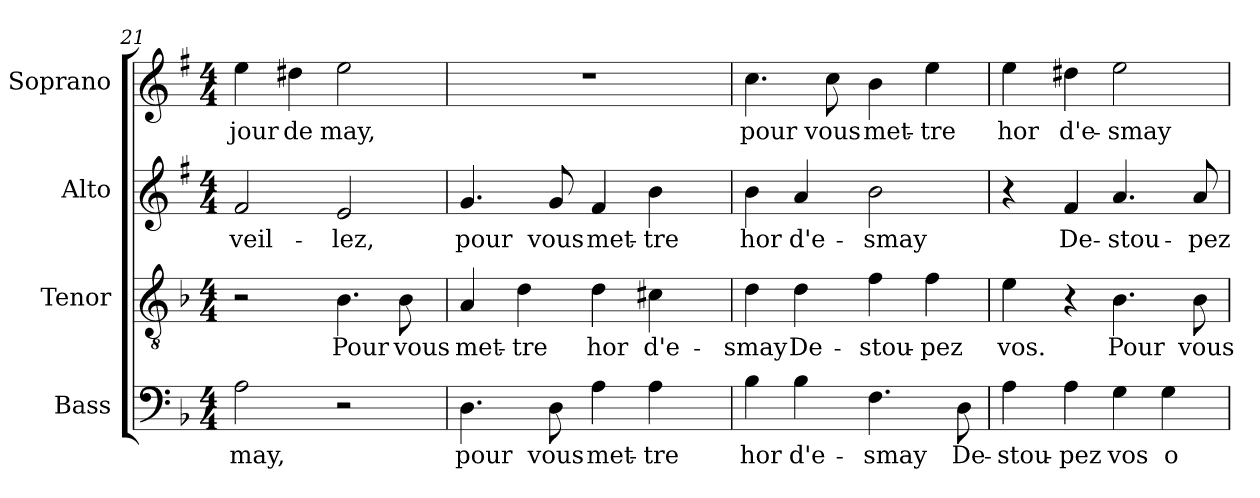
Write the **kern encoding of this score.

**kern	**text	**kern	**text	**kern	**text	**kern	**text
*part4	*part4	*part3	*part3	*part2	*part2	*part1	*part1
*staff4	*staff4	*staff3	*staff3	*staff2	*staff2	*staff1	*staff1
*I"Bass	*	*I"Tenor	*	*I"Alto	*	*I"Soprano	*
*I'Bass	*	*I'Tenor	*	*I'Alto	*	*I'Soprano	*
*clefF4	*	*clefGv2	*	*clefG2	*	*clefG2	*
*	*	*	*	*ITrd1c2	*	*ITrd1c2	*
*k[b-]	*	*k[b-]	*	*k[b-]	*	*k[b-]	*
*d:	*	*d:	*	*d:	*	*d:	*
*M4/4	*	*M4/4	*	*M4/4	*	*M4/4	*
=21	=21	=21	=21	=21	=21	=21	=21
!	!LO:LY:b:color=#000000	!	!	!	!	!	!
!	!	!	!	!	!LO:LY:b:color=#000000	!	!
!	!	!	!	!	!	!	!LO:LY:b:color=#000000
2Ai\	may,	2r	.	2ei/	-veil-	4ddi\	jour
!	!	!	!	!	!	!	!LO:LY:b:color=#000000
.	.	.	.	.	.	4cc#Xi\	de
!	!	!	!LO:LY:b:color=#000000	!	!	!	!
!	!	!	!	!	!LO:LY:b:color=#000000	!	!
!	!	!	!	!	!	!	!LO:LY:b:color=#000000
2r	.	4.B-i\	Pour	2di/	-lez,	2ddi\	may,
!	!	!	!LO:LY:b:color=#000000	!	!	!	!
.	.	8B-i\	vous	.	.	.	.
!!LO:LB:g=z
=22	=22	=22	=22	=22	=22	=22	=22
!	!LO:LY:b:color=#000000	!	!	!	!	!	!
!	!	!	!LO:LY:b:color=#000000	!	!	!	!
!	!	!	!	!	!LO:LY:b:color=#000000	!	!
4.Di\	pour	4Ai/	met-	4.fi/	pour	1r	.
!	!	!	!LO:LY:b:color=#000000	!	!	!	!
.	.	4di\	-tre	.	.	.	.
!	!LO:LY:b:color=#000000	!	!	!	!	!	!
!	!	!	!	!	!LO:LY:b:color=#000000	!	!
8Di\	vous	.	.	8fi/	vous	.	.
!	!LO:LY:b:color=#000000	!	!	!	!	!	!
!	!	!	!LO:LY:b:color=#000000	!	!	!	!
!	!	!	!	!	!LO:LY:b:color=#000000	!	!
4Ai\	met-	4di\	hor	4ei/	met-	.	.
!	!LO:LY:b:color=#000000	!	!	!	!	!	!
!	!	!	!LO:LY:b:color=#000000	!	!	!	!
!	!	!	!	!	!LO:LY:b:color=#000000	!	!
4Ai\	-tre	4c#Xi\	d'e-	4ai\	-tre	.	.
=23	=23	=23	=23	=23	=23	=23	=23
!	!LO:LY:b:color=#000000	!	!	!	!	!	!
!	!	!	!LO:LY:b:color=#000000	!	!	!	!
!	!	!	!	!	!LO:LY:b:color=#000000	!	!
!	!	!	!	!	!	!	!LO:LY:b:color=#000000
4B-i\	hor	4di\	-smay	4ai\	hor	4.b-i\	pour
!	!LO:LY:b:color=#000000	!	!	!	!	!	!
!	!	!	!LO:LY:b:color=#000000	!	!	!	!
!	!	!	!	!	!LO:LY:b:color=#000000	!	!
4B-i\	d'e-	4di\	De-	4gi/	d'e-	.	.
!	!	!	!	!	!	!	!LO:LY:b:color=#000000
.	.	.	.	.	.	8b-i\	vous
!	!LO:LY:b:color=#000000	!	!	!	!	!	!
!	!	!	!LO:LY:b:color=#000000	!	!	!	!
!	!	!	!	!	!LO:LY:b:color=#000000	!	!
!	!	!	!	!	!	!	!LO:LY:b:color=#000000
4.Fi\	-smay	4fi\	-stou-	2ai\	-smay	4ai\	met-
!	!	!	!LO:LY:b:color=#000000	!	!	!	!
!	!	!	!	!	!	!	!LO:LY:b:color=#000000
.	.	4fi\	-pez	.	.	4ddi\	-tre
!	!LO:LY:b:color=#000000	!	!	!	!	!	!
8Di\	De-	.	.	.	.	.	.
=24	=24	=24	=24	=24	=24	=24	=24
!	!LO:LY:b:color=#000000	!	!	!	!	!	!
!	!	!	!LO:LY:b:color=#000000	!	!	!	!
!	!	!	!	!	!	!	!LO:LY:b:color=#000000
4Ai\	-stou-	4ei\	vos.	4r	.	4ddi\	hor
!	!LO:LY:b:color=#000000	!	!	!	!	!	!
!	!	!	!	!	!LO:LY:b:color=#000000	!	!
!	!	!	!	!	!	!	!LO:LY:b:color=#000000
4Ai\	-pez	4r	.	4ei/	De-	4cc#Xi\	d'e-
!	!LO:LY:b:color=#000000	!	!	!	!	!	!
!	!	!	!LO:LY:b:color=#000000	!	!	!	!
!	!	!	!	!	!LO:LY:b:color=#000000	!	!
!	!	!	!	!	!	!	!LO:LY:b:color=#000000
4Gi\	vos	4.B-i\	Pour	4.gi/	-stou-	2ddi\	-smay
!	!LO:LY:b:color=#000000	!	!	!	!	!	!
4Gi\	o-	.	.	.	.	.	.
!	!	!	!LO:LY:b:color=#000000	!	!	!	!
!	!	!	!	!	!LO:LY:b:color=#000000	!	!
.	.	8B-i\	vous	8gi/	-pez	.	.
=	=	=	=	=	=	=	=
*-	*-	*-	*-	*-	*-	*-	*-
